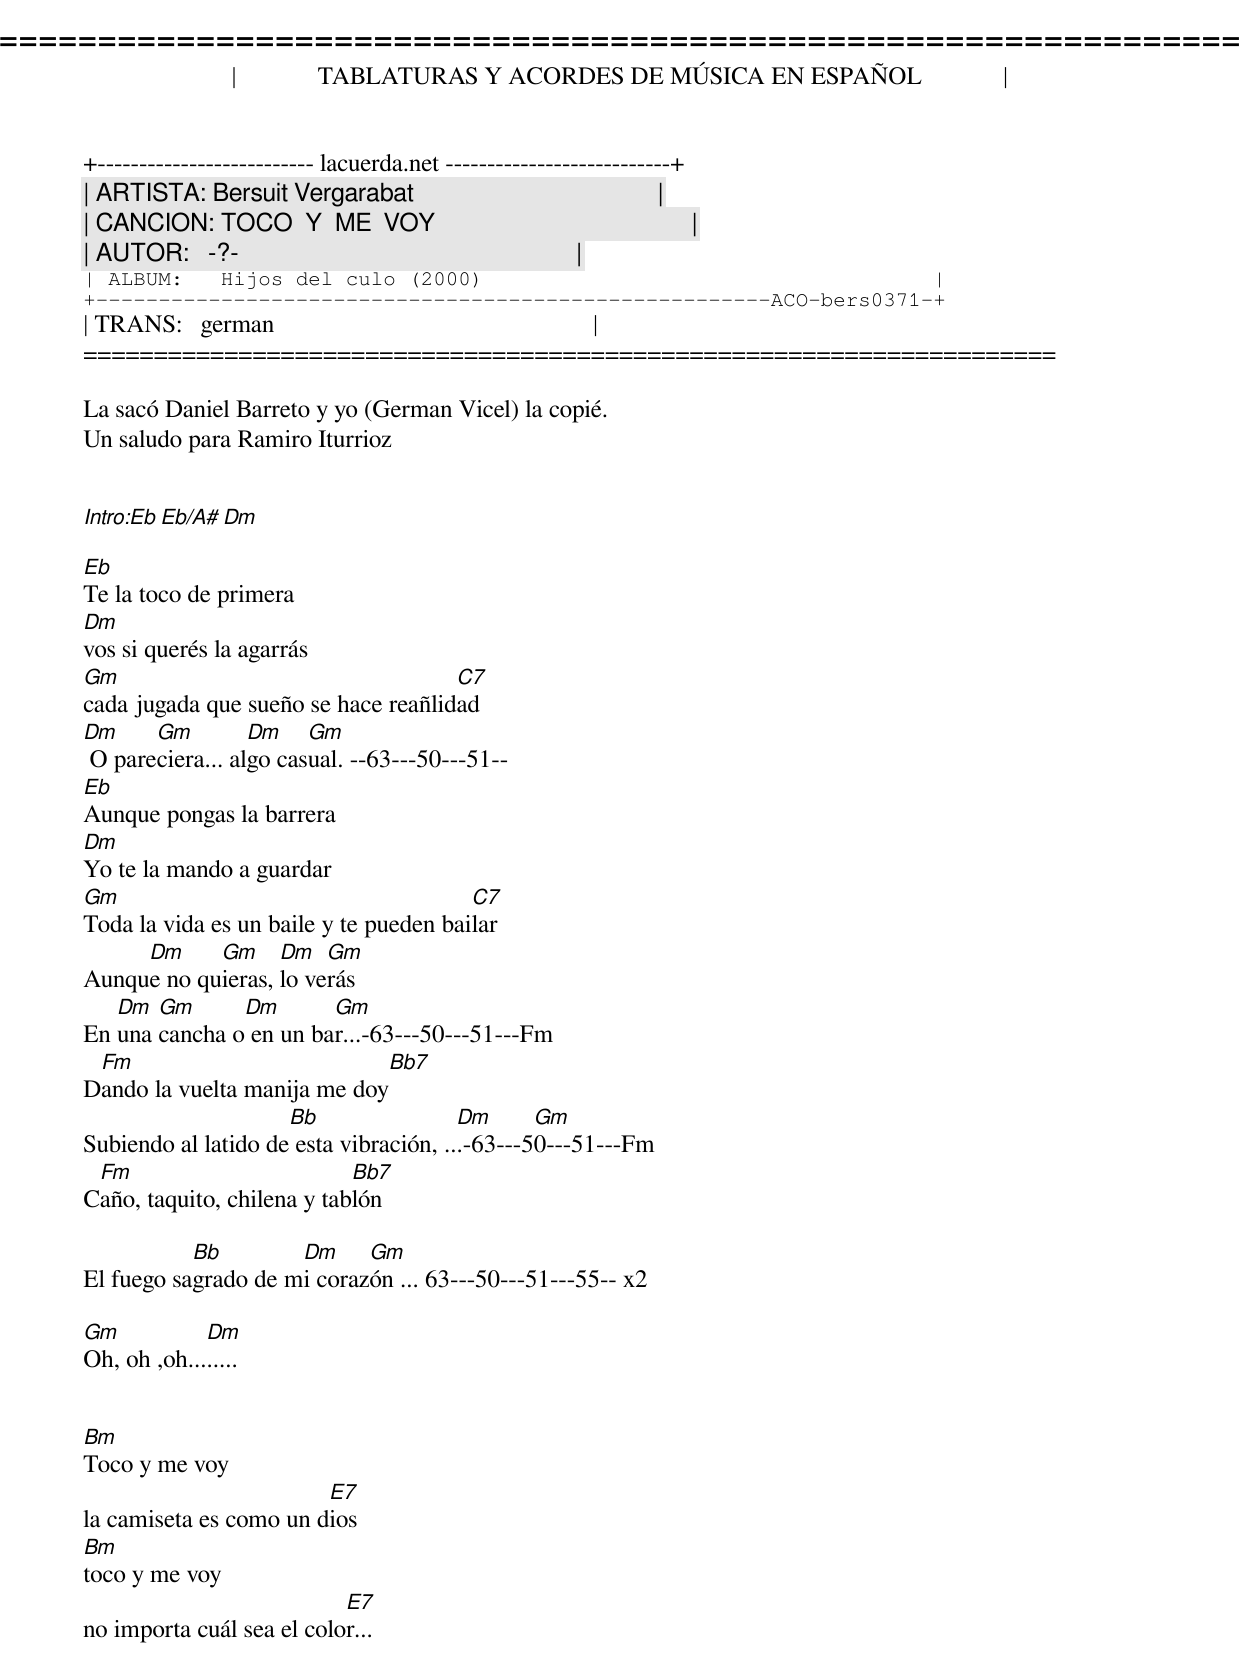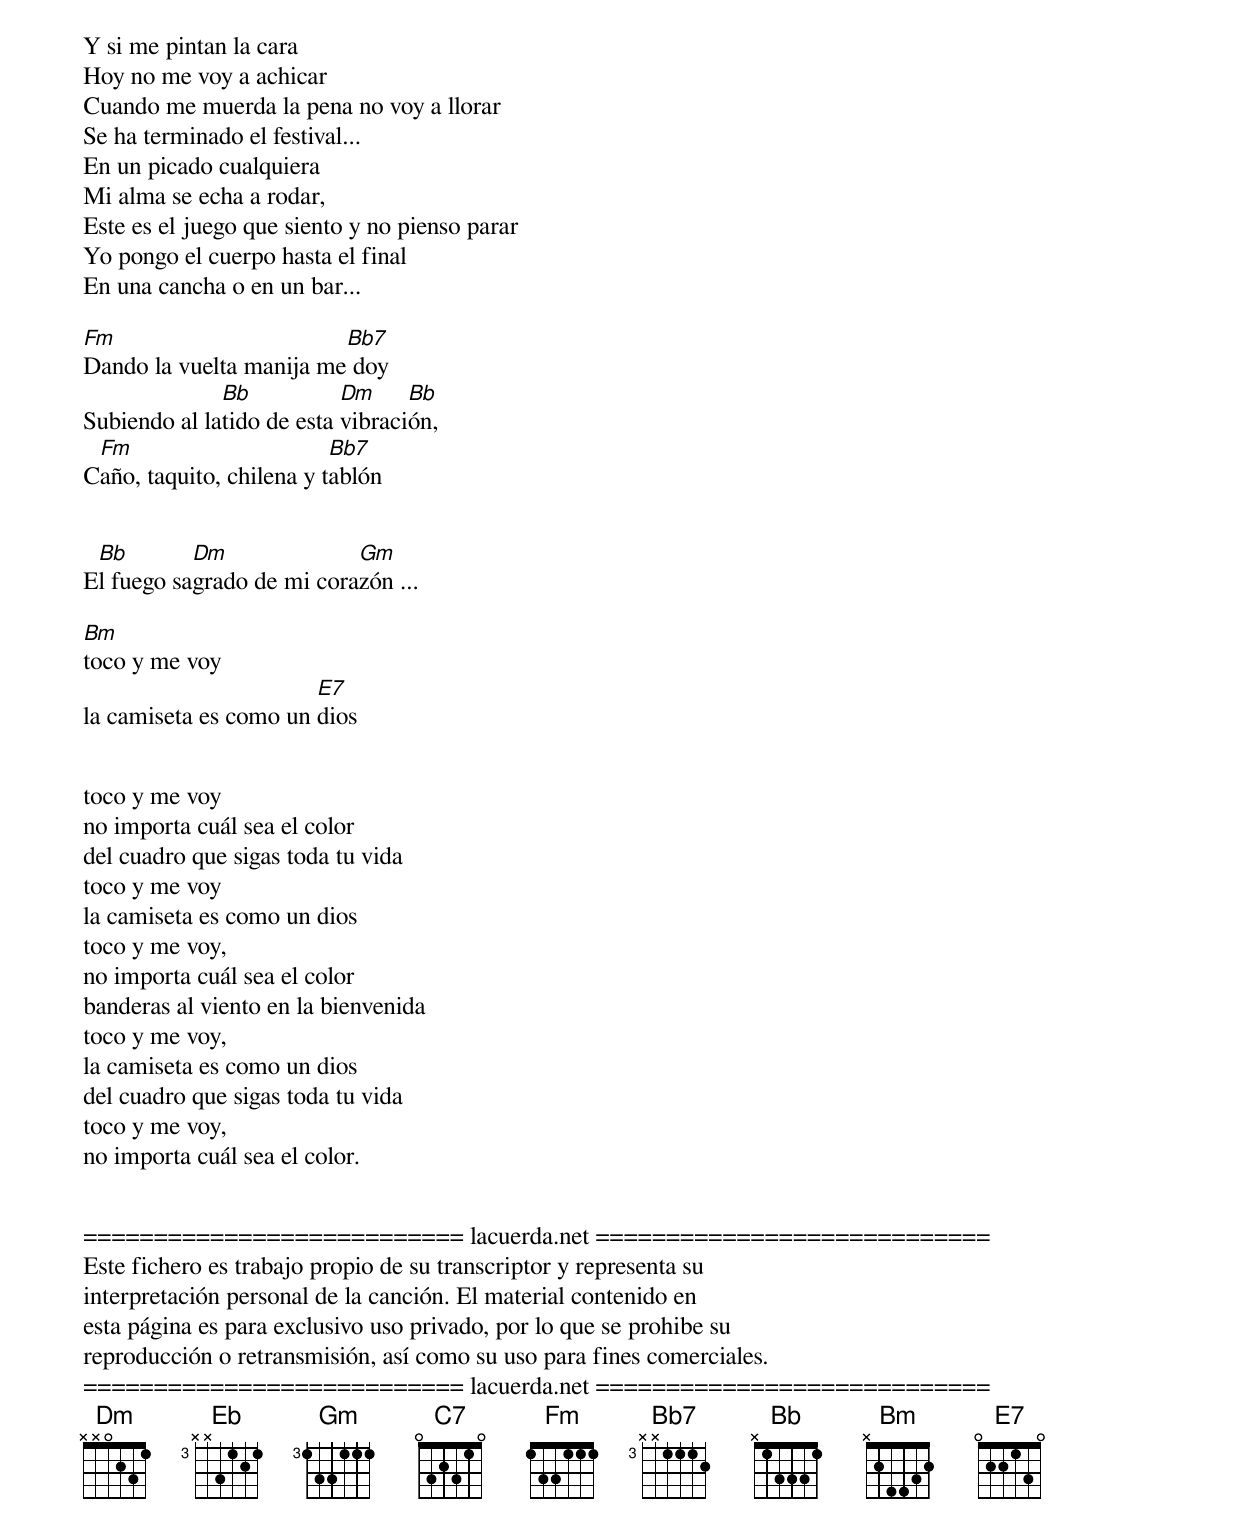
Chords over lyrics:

=====================================================================
|             TABLATURAS Y ACORDES DE MÚSICA EN ESPAÑOL             |
+-------------------------- lacuerda.net ---------------------------+
| ARTISTA: Bersuit Vergarabat                                       |
| CANCION: TOCO  Y  ME  VOY                                         |
| AUTOR:   -?-                                                      |
| ALBUM:   Hijos del culo (2000)                                    |
+------------------------------------------------------ACO-bers0371-+
| TRANS:   german                                                   |
=====================================================================

La sacó Daniel Barreto y yo (German Vicel) la copié.
Un saludo para Ramiro Iturrioz


Intro:Eb   Eb/A#    Dm

Eb
Te la toco de primera
Dm
vos si querés la agarrás
Gm                                   C7
cada jugada que sueño se hace reañlidad
Dm     Gm         Dm    Gm
 O pareciera... algo casual. --63---50---51--
Eb
Aunque pongas la barrera
Dm
Yo te la mando a guardar
Gm                                      C7
Toda la vida es un baile y te pueden bailar
     Dm     Gm     Dm   Gm
Aunque no quieras, lo verás
   Dm  Gm      Dm       Gm
En una cancha o en un bar...-63---50---51---Fm
 Fm                                           Bb7
Dando la vuelta manija me doy
                     Bb                 Dm      Gm
Subiendo al latido de esta vibración, ...-63---50---51---Fm
 Fm                         Bb7
Caño, taquito, chilena y tablón

           Bb        Dm     Gm
El fuego sagrado de mi corazón ... 63---50---51---55-- x2

Gm           Dm
Oh, oh ,oh........


Bm
Toco y me voy
                        E7
la camiseta es como un dios
Bm
toco y me voy
                           E7
no importa cuál sea el color...



Y si me pintan la cara
Hoy no me voy a achicar
Cuando me muerda la pena no voy a llorar
Se ha terminado el festival...
En un picado cualquiera
Mi alma se echa a rodar,
Este es el juego que siento y no pienso parar
Yo pongo el cuerpo hasta el final
En una cancha o en un bar...

Fm                       Bb7
Dando la vuelta manija me doy
              Bb           Dm     Bb
Subiendo al latido de esta vibración,
 Fm                       Bb7
Caño, taquito, chilena y tablón


 Bb        Dm              Gm
El fuego sagrado de mi corazón ...

Bm
toco y me voy
                       E7
la camiseta es como un dios


toco y me voy
no importa cuál sea el color
del cuadro que sigas toda tu vida
toco y me voy
la camiseta es como un dios
toco y me voy,
no importa cuál sea el color
banderas al viento en la bienvenida
toco y me voy,
la camiseta es como un dios
del cuadro que sigas toda tu vida
toco y me voy,
no importa cuál sea el color.


=========================== lacuerda.net ============================
Este fichero es trabajo propio de su transcriptor y representa su
interpretación personal de la canción. El material contenido en
esta página es para exclusivo uso privado, por lo que se prohibe su
reproducción o retransmisión, así como su uso para fines comerciales.
=========================== lacuerda.net ============================
